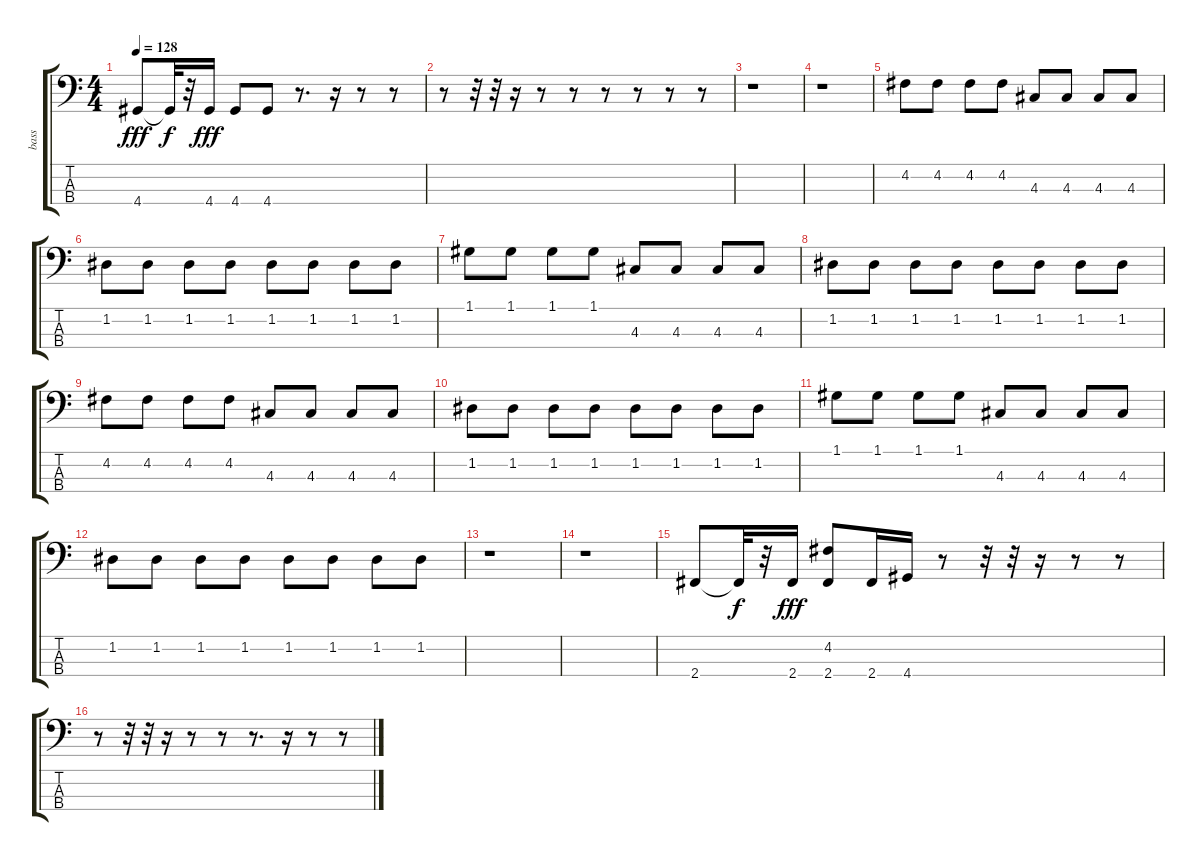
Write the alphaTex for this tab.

\track ("bass" "bass") {instrument synthbass1}
\staff {score tabs}
\tuning (G2 D2 A1 E1) {hide}
\ts (4 4)
\tempo 128
\clef f4
\ks c
4.4.8{dy fff} 4.4{t}.32{dy f} r.32 4.4.16{dy fff} 4.4.8 4.4.8 r.8{d} r.16 r.8 r.8 |
r.8 r.32 r.32 r.16 r.8 r.8 r.8 r.8 r.8 r.8 |
r.1 |
r.1 |
4.2.8 4.2.8 4.2.8 4.2.8 4.3.8 4.3.8 4.3.8 4.3.8 |
1.2.8 1.2.8 1.2.8 1.2.8 1.2.8 1.2.8 1.2.8 1.2.8 |
1.1.8 1.1.8 1.1.8 1.1.8 4.3.8 4.3.8 4.3.8 4.3.8 |
1.2.8 1.2.8 1.2.8 1.2.8 1.2.8 1.2.8 1.2.8 1.2.8 |
4.2.8 4.2.8 4.2.8 4.2.8 4.3.8 4.3.8 4.3.8 4.3.8 |
1.2.8 1.2.8 1.2.8 1.2.8 1.2.8 1.2.8 1.2.8 1.2.8 |
1.1.8 1.1.8 1.1.8 1.1.8 4.3.8 4.3.8 4.3.8 4.3.8 |
1.2.8 1.2.8 1.2.8 1.2.8 1.2.8 1.2.8 1.2.8 1.2.8 |
r.1 |
r.1 |
2.4.8 2.4{t}.32{dy f} r.32 2.4.16{dy fff} (4.2 2.4).8 2.4.16 4.4.16 r.8 r.32 r.32 r.16 r.8 r.8 |
r.8 r.32 r.32 r.16 r.8 r.8 r.8{d} r.16 r.8 r.8
